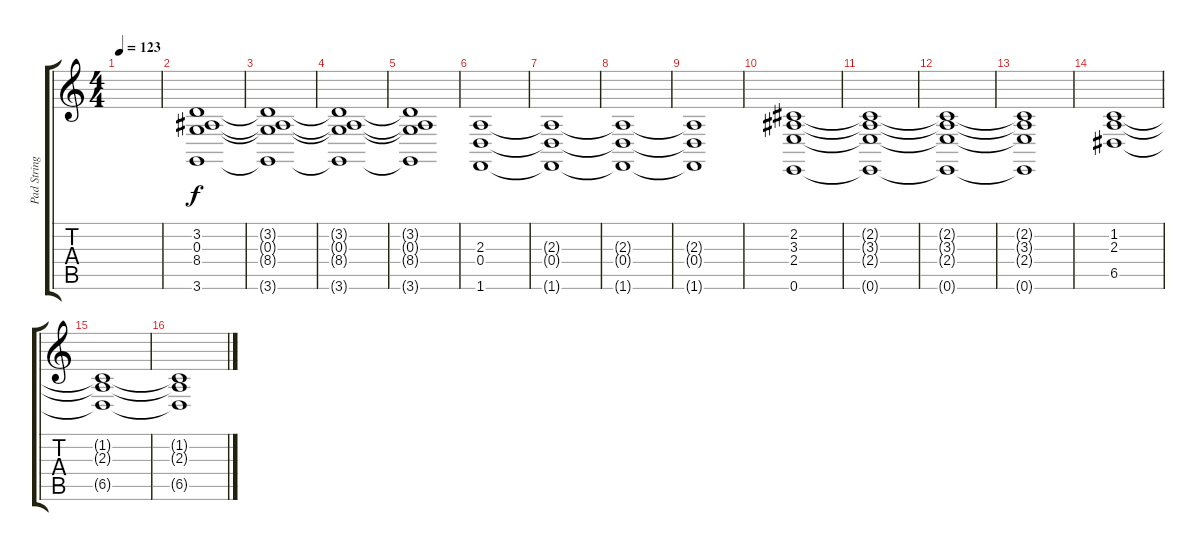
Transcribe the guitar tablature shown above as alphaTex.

\track ("Pad Strings" "Pad String") {instrument pad2warm}
\staff {score tabs}
\tuning (E4 B3 G3 D3 A2 E2) {hide}
\ts (4 4)
\tempo 123
\clef g2
\ks c
|
(3.2 0.3 8.4 3.6).1 |
(3.2{t} 0.3{t} 8.4{t} 3.6{t}).1 |
(3.2{t} 0.3{t} 8.4{t} 3.6{t}).1 |
(3.2{t} 0.3{t} 8.4{t} 3.6{t}).1 |
(2.3 0.4 1.6).1 |
(2.3{t} 0.4{t} 1.6{t}).1 |
(2.3{t} 0.4{t} 1.6{t}).1 |
(2.3{t} 0.4{t} 1.6{t}).1 |
(2.2 3.3 2.4 0.6).1 |
(2.2{t} 3.3{t} 2.4{t} 0.6{t}).1 |
(2.2{t} 3.3{t} 2.4{t} 0.6{t}).1 |
(2.2{t} 3.3{t} 2.4{t} 0.6{t}).1 |
(1.2 2.3 6.5).1 |
(1.2{t} 2.3{t} 6.5{t}).1 |
(1.2{t} 2.3{t} 6.5{t}).1
